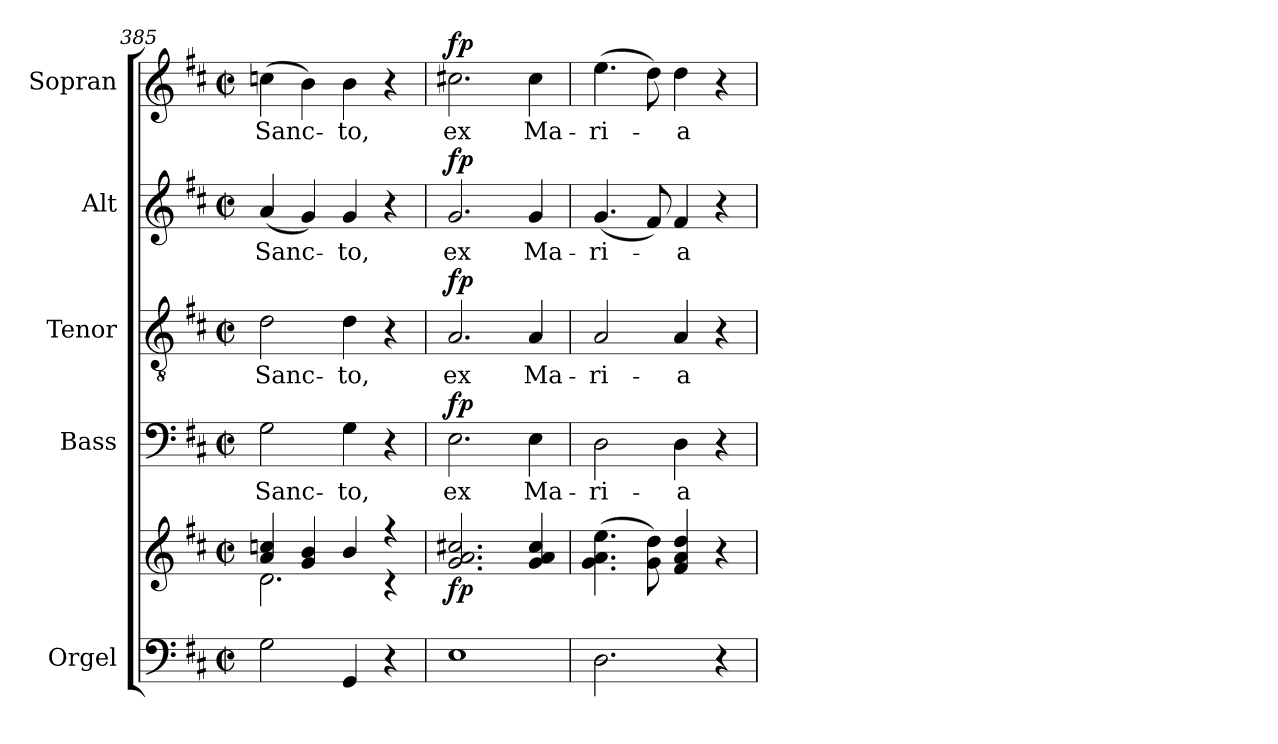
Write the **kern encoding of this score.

**kern	**kern	**dynam	**kern	**text	**dynam	**kern	**text	**dynam	**kern	**text	**dynam	**kern	**text	**dynam
*part5	*part5	*part5	*part4	*part4	*part4	*part3	*part3	*part3	*part2	*part2	*part2	*part1	*part1	*part1
*staff6	*staff5	*staff5/6	*staff4	*staff4	*staff4	*staff3	*staff3	*staff3	*staff2	*staff2	*staff2	*staff1	*staff1	*staff1
*I"Orgel	*	*	*I"Bass	*	*	*I"Tenor	*	*	*I"Alt	*	*	*I"Sopran	*	*
*I'Org.	*	*	*I'B.	*	*	*I'T.	*	*	*I'A.	*	*	*I'S.	*	*
*clefF4	*clefG2	*	*clefF4	*	*	*clefGv2	*	*	*clefG2	*	*	*clefG2	*	*
*k[f#c#]	*k[f#c#]	*	*k[f#c#]	*	*	*k[f#c#]	*	*	*k[f#c#]	*	*	*k[f#c#]	*	*
*D:	*D:	*	*D:	*	*	*D:	*	*	*D:	*	*	*D:	*	*
*M2/2	*M2/2	*	*M2/2	*	*	*M2/2	*	*	*M2/2	*	*	*M2/2	*	*
*met(c|)	*met(c|)	*	*met(c|)	*	*	*met(c|)	*	*	*met(c|)	*	*	*met(c|)	*	*
=385	=385	=385	=385	=385	=385	=385	=385	=385	=385	=385	=385	=385	=385	=385
*	*^	*	*	*	*	*	*	*	*	*	*	*	*	*
!	!	!	!	!	!LO:LY:b	!	!	!LO:LY:b	!	!	!LO:LY:b	!	!	!LO:LY:b	!
2G\	4a/ 4ccn/	2.d\	.	2G\	Sanc-	.	2d\	Sanc-	.	(<4a/	Sanc-	.	(>4ccn\	Sanc-	.
.	4g/ 4b/	.	.	.	.	.	.	.	.	4g/)	.	.	4b\)	.	.
!	!	!	!	!	!LO:LY:b	!	!	!LO:LY:b	!	!	!LO:LY:b	!	!	!LO:LY:b	!
4GG/	4b/	.	.	4G\	-to,	.	4d\	-to,	.	4g/	-to,	.	4b\	-to,	.
4r	4r	4r	.	4r	.	.	4r	.	.	4r	.	.	4r	.	.
=386	=386	=386	=386	=386	=386	=386	=386	=386	=386	=386	=386	=386	=386	=386	=386
!	!	!	!LO:DY:b	!	!LO:LY:b	!LO:DY:a	!	!LO:LY:b	!LO:DY:a	!	!LO:LY:b	!LO:DY:a	!	!LO:LY:b	!LO:DY:a
*	*v	*v	*	*	*	*	*	*	*	*	*	*	*	*	*
1E	2.g/ 2.a/ 2.cc#X/	fp	2.E\	ex	fp	2.A/	ex	fp	2.g/	ex	fp	2.cc#X\	ex	fp
!	!	!	!	!LO:LY:b	!	!	!LO:LY:b	!	!	!LO:LY:b	!	!	!LO:LY:b	!
.	4g/ 4a/ 4cc#/	.	4E\	Ma-	.	4A/	Ma-	.	4g/	Ma-	.	4cc#\	Ma-	.
=387	=387	=387	=387	=387	=387	=387	=387	=387	=387	=387	=387	=387	=387	=387
!	!	!	!	!LO:LY:b	!	!	!LO:LY:b	!	!	!LO:LY:b	!	!	!LO:LY:b	!
2.D\	(>4.g\ 4.a\ 4.ee\	.	2D\	-ri-	.	2A/	-ri-	.	(<4.g/	-ri-	.	(>4.ee\	-ri-	.
.	8g\ 8dd\)	.	.	.	.	.	.	.	8f#/)	.	.	8dd\)	.	.
!	!	!	!	!LO:LY:b	!	!	!LO:LY:b	!	!	!LO:LY:b	!	!	!LO:LY:b	!
.	4f#/ 4a/ 4dd/	.	4D\	-a	.	4A/	-a	.	4f#/	-a	.	4dd\	-a	.
4r	4r	.	4r	.	.	4r	.	.	4r	.	.	4r	.	.
=	=	=	=	=	=	=	=	=	=	=	=	=	=	=
*-	*-	*-	*-	*-	*-	*-	*-	*-	*-	*-	*-	*-	*-	*-
